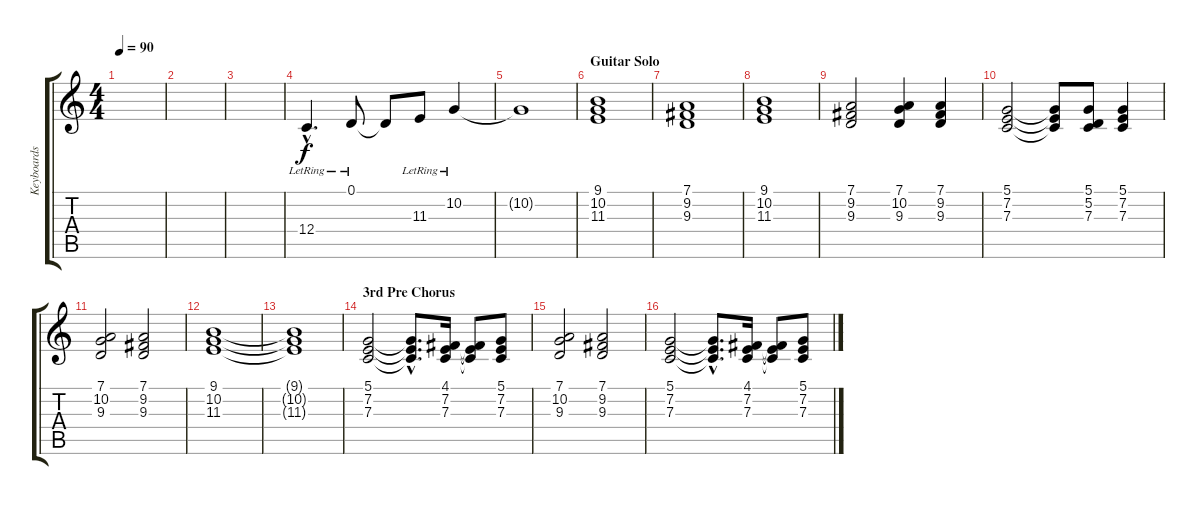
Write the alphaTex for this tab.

\track ("Keyboards" "Keyboards") {instrument synthbrass1}
\staff {score tabs}
\tuning (D4 A3 F3 C3 G2 D2) {hide}
\ts (4 4)
\tempo 90
\clef g2
\ks c
|
|
|
12.4{hac lr}.4{d} 0.1{lr}.8 0.1{t}.8 11.3{lr}.8 10.2{lr}.4 |
10.2{t}.1 |
\section ("" "Guitar Solo")
(9.1 10.2 11.3).1 |
(7.1 9.2 9.3).1 |
(9.1 10.2 11.3).1 |
(7.1 9.2 9.3).2 (7.1 10.2 9.3).4 (7.1 9.2 9.3).4 |
(5.1 7.2 7.3).2 (5.1{t} 7.2{t} 7.3{t}).8 (5.1 5.2 7.3).8 (5.1 7.2 7.3).4 |
(7.1 10.2 9.3).2 (7.1 9.2 9.3).2 |
(9.1 10.2 11.3).1 |
(9.1{t} 10.2{t} 11.3{t}).1 |
\section ("" "3rd Pre Chorus")
(5.1 7.2 7.3).2 (5.1{hac t} 7.2{hac t} 7.3{hac t}).8{d} (4.1 7.2 7.3).16 (4.1{t} 7.2{t} 7.3{t}).8 (5.1 7.2 7.3).8 |
(7.1 10.2 9.3).2 (7.1 9.2 9.3).2 |
(5.1 7.2 7.3).2 (5.1{hac t} 7.2{hac t} 7.3{hac t}).8{d} (4.1 7.2 7.3).16 (4.1{t} 7.2{t} 7.3{t}).8 (5.1 7.2 7.3).8
